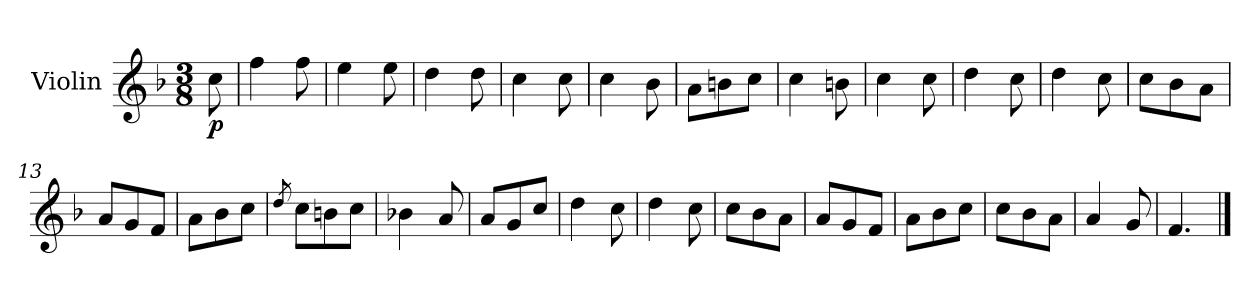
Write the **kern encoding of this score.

**kern	**dynam
*part1	*part1
*staff1	*staff1
*I"Violin	*
*I'Vln.	*
*clefG2	*
*k[b-]	*
*M3/8	*
=1	=1
!	!LO:DY:b
8cc\	p
=2	=2
4ff\	.
8ff\	.
=3	=3
4ee\	.
8ee\	.
=4	=4
4dd\	.
8dd\	.
=5	=5
4cc\	.
8cc\	.
=6	=6
4cc\	.
8b-\	.
=7	=7
8a\L	.
8bn\	.
8cc\J	.
=8	=8
4cc\	.
8bn\	.
=9	=9
4cc\	.
8cc\	.
=10	=10
4dd\	.
8cc\	.
=11	=11
4dd\	.
8cc\	.
!!LO:LB:g=z
=12	=12
8cc\L	.
8b-\	.
8a\J	.
=13	=13
8a/L	.
8g/	.
8f/J	.
=14	=14
8a\L	.
8b-\	.
8cc\J	.
=15	=15
8qdd/	.
8cc\L	.
8bn\	.
8cc\J	.
=16	=16
4b-X\	.
8a/	.
=17	=17
8a/L	.
8g/	.
8cc/J	.
=18	=18
4dd\	.
8cc\	.
=19	=19
4dd\	.
8cc\	.
=20	=20
8cc\L	.
8b-\	.
8a\J	.
=21	=21
8a/L	.
8g/	.
8f/J	.
=22	=22
8a\L	.
8b-\	.
8cc\J	.
!!LO:LB:g=z
=23	=23
8cc\L	.
8b-\	.
8a\J	.
=24	=24
4a/	.
8g/	.
=25	=25
4.f/	.
==	==
*-	*-
